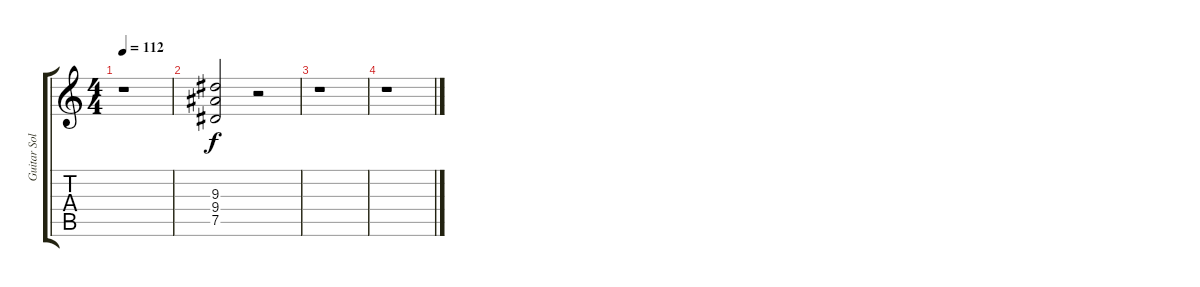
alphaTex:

\track ("Guitar Solo" "Guitar Sol") {instrument distortionguitar}
\staff {score tabs}
\tuning (Eb4 Bb3 Gb3 Db3 Ab2 Eb2) {hide}
\ts (4 4)
\tempo 112
\clef g2
\ks c
r.1{dy f} |
(9.3 9.4 7.5).2 r.2 |
r.1 |
r.1
